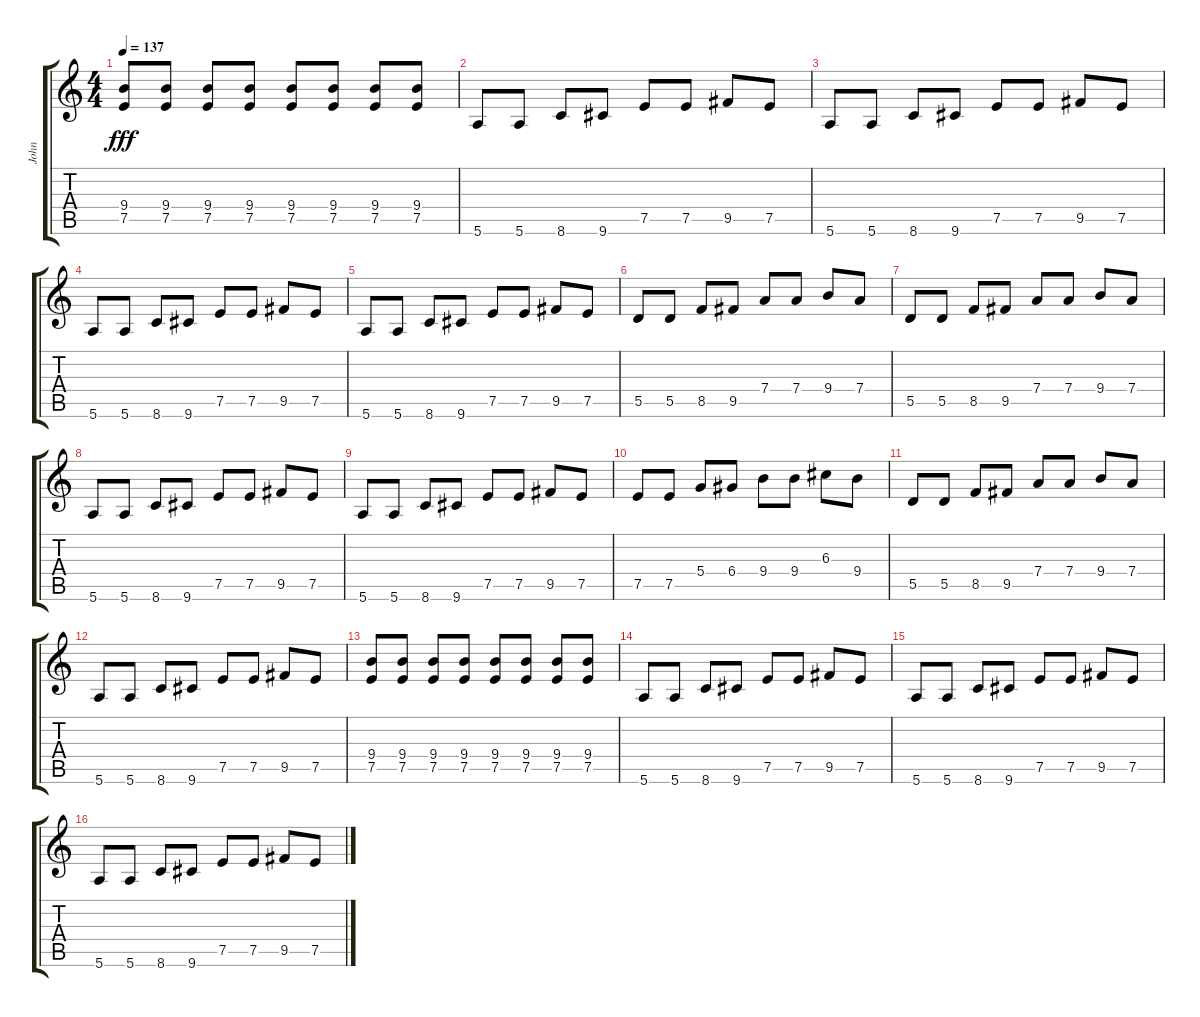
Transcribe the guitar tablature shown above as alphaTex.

\track ("John" "John") {instrument acousticguitarsteel}
\staff {score tabs}
\tuning (E4 B3 G3 D3 A2 E2) {hide}
\ts (4 4)
\tempo 137
\clef g2
\ks c
(9.4 7.5).8{dy fff} (9.4 7.5).8 (9.4 7.5).8 (9.4 7.5).8 (9.4 7.5).8 (9.4 7.5).8 (9.4 7.5).8 (9.4 7.5).8 |
5.6.8 5.6.8 8.6.8 9.6.8 7.5.8 7.5.8 9.5.8 7.5.8 |
5.6.8 5.6.8 8.6.8 9.6.8 7.5.8 7.5.8 9.5.8 7.5.8 |
5.6.8 5.6.8 8.6.8 9.6.8 7.5.8 7.5.8 9.5.8 7.5.8 |
5.6.8 5.6.8 8.6.8 9.6.8 7.5.8 7.5.8 9.5.8 7.5.8 |
5.5.8 5.5.8 8.5.8 9.5.8 7.4.8 7.4.8 9.4.8 7.4.8 |
5.5.8 5.5.8 8.5.8 9.5.8 7.4.8 7.4.8 9.4.8 7.4.8 |
5.6.8 5.6.8 8.6.8 9.6.8 7.5.8 7.5.8 9.5.8 7.5.8 |
5.6.8 5.6.8 8.6.8 9.6.8 7.5.8 7.5.8 9.5.8 7.5.8 |
7.5.8 7.5.8 5.4.8 6.4.8 9.4.8 9.4.8 6.3.8 9.4.8 |
5.5.8 5.5.8 8.5.8 9.5.8 7.4.8 7.4.8 9.4.8 7.4.8 |
5.6.8 5.6.8 8.6.8 9.6.8 7.5.8 7.5.8 9.5.8 7.5.8 |
(9.4 7.5).8 (9.4 7.5).8 (9.4 7.5).8 (9.4 7.5).8 (9.4 7.5).8 (9.4 7.5).8 (9.4 7.5).8 (9.4 7.5).8 |
5.6.8 5.6.8 8.6.8 9.6.8 7.5.8 7.5.8 9.5.8 7.5.8 |
5.6.8 5.6.8 8.6.8 9.6.8 7.5.8 7.5.8 9.5.8 7.5.8 |
5.6.8 5.6.8 8.6.8 9.6.8 7.5.8 7.5.8 9.5.8 7.5.8
